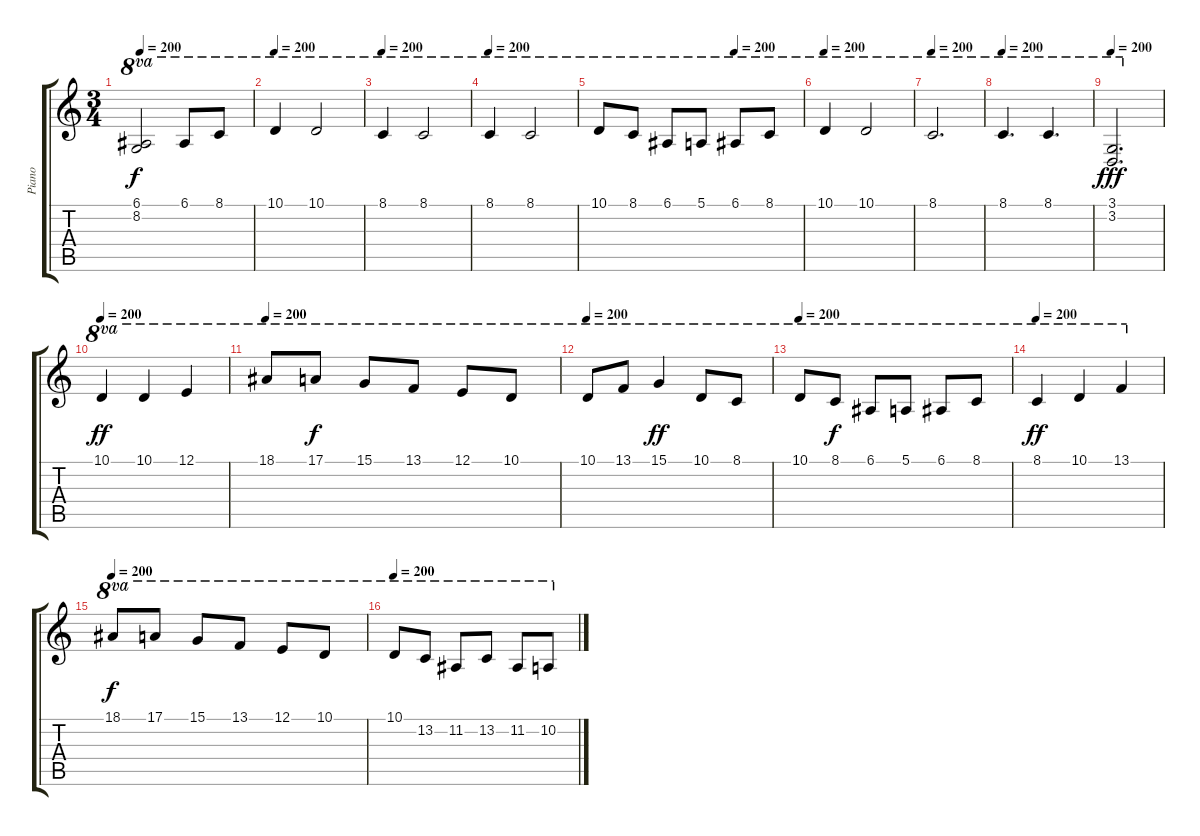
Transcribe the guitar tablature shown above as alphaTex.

\track ("Piano" "Piano") {instrument acousticgrandpiano}
\staff {score tabs}
\tuning (E4 B3 G3 D3 A2 E2) {hide}
\ts (3 4)
\tempo 200
\clef g2
\ks c
(6.1 8.2).2{ot 8va dy f volume 15} 6.1.8{ot 8va} 8.1.8{ot 8va} |
\tempo 200
10.1.4{ot 8va} 10.1.2{ot 8va} |
\tempo 200
8.1.4{ot 8va} 8.1.2{ot 8va} |
\tempo 200
8.1.4{ot 8va} 8.1.2{ot 8va} |
\tempo (200 0.6666666666666666)
10.1.8{ot 8va} 8.1.8{ot 8va} 6.1.8{ot 8va} 5.1.8{ot 8va} 6.1.8{ot 8va} 8.1.8{ot 8va} |
\tempo 200
10.1.4{ot 8va} 10.1.2{ot 8va} |
\tempo 200
8.1.2{d ot 8va} |
\tempo 200
8.1.4{d ot 8va} 8.1.4{d ot 8va} |
\tempo 200
(3.1 3.2).2{d ot 8va dy fff} |
\tempo 200
10.1.4{ot 8va dy ff} 10.1.4{ot 8va} 12.1.4{ot 8va} |
\tempo 200
18.1.8{ot 8va} 17.1.8{ot 8va dy f} 15.1.8{ot 8va} 13.1.8{ot 8va} 12.1.8{ot 8va} 10.1.8{ot 8va} |
\tempo 200
10.1.8{ot 8va} 13.1.8{ot 8va} 15.1.4{ot 8va dy ff} 10.1.8{ot 8va} 8.1.8{ot 8va} |
\tempo 200
10.1.8{ot 8va} 8.1.8{ot 8va dy f} 6.1.8{ot 8va} 5.1.8{ot 8va} 6.1.8{ot 8va} 8.1.8{ot 8va} |
\tempo 200
8.1.4{ot 8va dy ff} 10.1.4{ot 8va} 13.1.4{ot 8va} |
\tempo 200
18.1.8{ot 8va dy f} 17.1.8{ot 8va} 15.1.8{ot 8va} 13.1.8{ot 8va} 12.1.8{ot 8va} 10.1.8{ot 8va} |
\tempo 200
10.1.8{ot 8va} 13.2.8{ot 8va} 11.2.8{ot 8va} 13.2.8{ot 8va} 11.2.8{ot 8va} 10.2.8{ot 8va}
